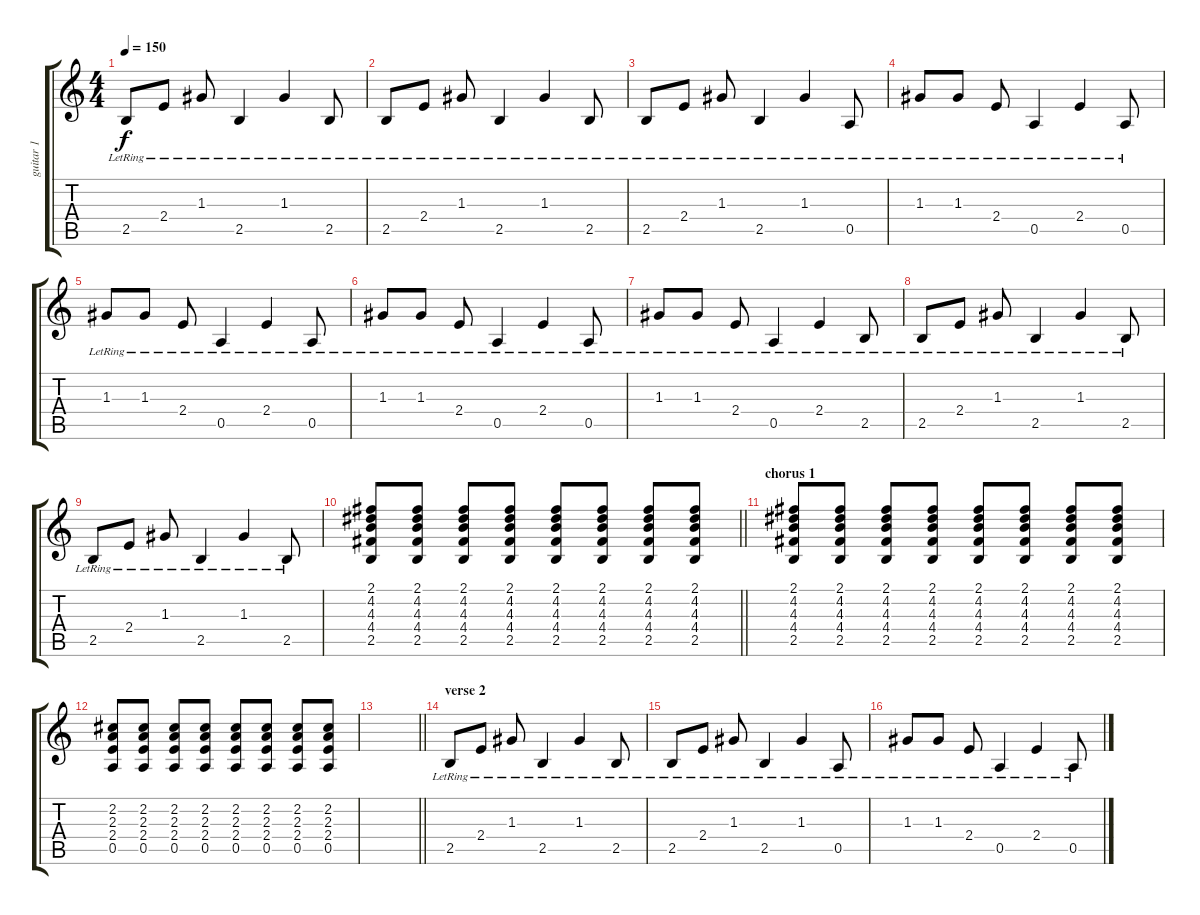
\track ("guitar 1" "guitar 1") {instrument electricguitarjazz}
\staff {score tabs}
\tuning (E4 B3 G3 D3 A2 E2) {hide}
\ts (4 4)
\tempo 150
\clef g2
\ks c
2.5{lr}.8{dy f} 2.4{lr}.8 1.3{lr}.8 2.5{lr}.4 1.3{lr}.4 2.5{lr}.8 |
2.5{lr}.8 2.4{lr}.8 1.3{lr}.8 2.5{lr}.4 1.3{lr}.4 2.5{lr}.8 |
2.5{lr}.8 2.4{lr}.8 1.3{lr}.8 2.5{lr}.4 1.3{lr}.4 0.5{lr}.8 |
1.3{lr}.8 1.3{lr}.8 2.4{lr}.8 0.5{lr}.4 2.4{lr}.4 0.5{lr}.8 |
1.3{lr}.8 1.3{lr}.8 2.4{lr}.8 0.5{lr}.4 2.4{lr}.4 0.5{lr}.8 |
1.3{lr}.8 1.3{lr}.8 2.4{lr}.8 0.5{lr}.4 2.4{lr}.4 0.5{lr}.8 |
1.3{lr}.8 1.3{lr}.8 2.4{lr}.8 0.5{lr}.4 2.4{lr}.4 2.5{lr}.8 |
2.5{lr}.8 2.4{lr}.8 1.3{lr}.8 2.5{lr}.4 1.3{lr}.4 2.5{lr}.8 |
2.5{lr}.8 2.4{lr}.8 1.3{lr}.8 2.5{lr}.4 1.3{lr}.4 2.5{lr}.8 |
\barLineRight lightlight
(2.1 4.2 4.3 4.4 2.5).8{volume 9 instrument electricguitarclean} (2.1 4.2 4.3 4.4 2.5).8 (2.1 4.2 4.3 4.4 2.5).8 (2.1 4.2 4.3 4.4 2.5).8 (2.1 4.2 4.3 4.4 2.5).8 (2.1 4.2 4.3 4.4 2.5).8 (2.1 4.2 4.3 4.4 2.5).8 (2.1 4.2 4.3 4.4 2.5).8 |
\section ("" "chorus 1")
(2.1 4.2 4.3 4.4 2.5).8 (2.1 4.2 4.3 4.4 2.5).8 (2.1 4.2 4.3 4.4 2.5).8 (2.1 4.2 4.3 4.4 2.5).8 (2.1 4.2 4.3 4.4 2.5).8 (2.1 4.2 4.3 4.4 2.5).8 (2.1 4.2 4.3 4.4 2.5).8 (2.1 4.2 4.3 4.4 2.5).8 |
(2.2 2.3 2.4 0.5).8 (2.2 2.3 2.4 0.5).8 (2.2 2.3 2.4 0.5).8 (2.2 2.3 2.4 0.5).8 (2.2 2.3 2.4 0.5).8 (2.2 2.3 2.4 0.5).8 (2.2 2.3 2.4 0.5).8 (2.2 2.3 2.4 0.5).8 |
\barLineRight lightlight
|
\section ("" "verse 2")
2.5{lr}.8{volume 16 instrument electricguitarjazz} 2.4{lr}.8 1.3{lr}.8 2.5{lr}.4 1.3{lr}.4 2.5{lr}.8 |
2.5{lr}.8 2.4{lr}.8 1.3{lr}.8 2.5{lr}.4 1.3{lr}.4 0.5{lr}.8 |
1.3{lr}.8 1.3{lr}.8 2.4{lr}.8 0.5{lr}.4 2.4{lr}.4 0.5{lr}.8
